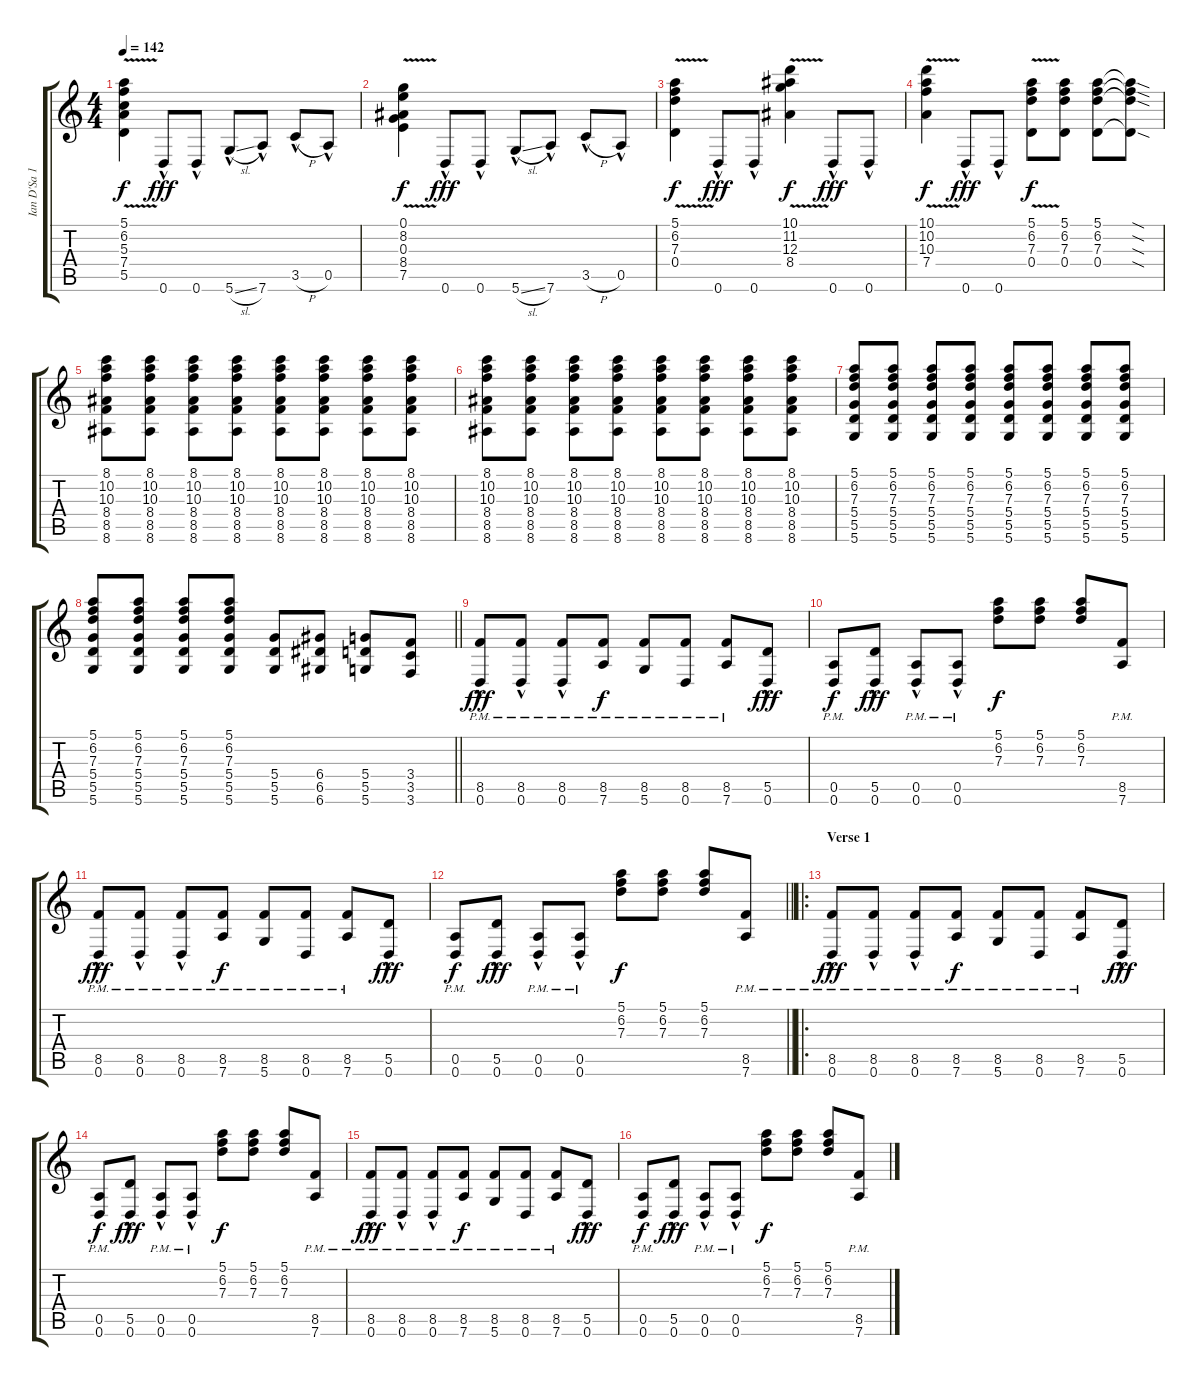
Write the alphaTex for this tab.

\track ("Ian D'Sa 1" "Ian D'Sa 1") {instrument distortionguitar}
\staff {score tabs}
\tuning (E4 B3 G3 D3 A2 D2) {hide}
\ts (4 4)
\section ("" "")
\tempo 142
\clef g2
\ks c
(5.1{v} 6.2{v} 5.3{v} 7.4{v} 5.5{v}).4{dy f} 0.6{hac}.8{dy fff} 0.6{hac}.8 5.6{sl hac}.8 7.6{hac}.8 3.5{h hac}.8 0.5{hac}.8 |
(0.1{v} 8.2{v} 0.3{v} 8.4{v} 7.5{v}).4{dy f} 0.6{hac}.8{dy fff} 0.6{hac}.8 5.6{sl hac}.8 7.6{hac}.8 3.5{h hac}.8 0.5{hac}.8 |
(5.1{v} 6.2{v} 7.3{v} 0.4).4{dy f} 0.6{hac}.8{dy fff} 0.6{hac}.8 (10.1{v} 11.2{v} 12.3{v} 8.4).4{dy f} 0.6{hac}.8{dy fff} 0.6{hac}.8 |
(10.1{v} 10.2{v} 10.3{v} 7.4).4{dy f} 0.6{hac}.8{dy fff} 0.6{hac}.8 (5.1{v} 6.2{v} 7.3{v} 0.4).8{dy f} (5.1 6.2 7.3 0.4).8 (5.1 6.2 7.3 0.4).8 (5.1{sod t} 6.2{sod t} 7.3{sod t} 0.4{sod t}).8 |
(8.1 10.2 10.3 8.4 8.5 8.6).8 (8.1 10.2 10.3 8.4 8.5 8.6).8 (8.1 10.2 10.3 8.4 8.5 8.6).8 (8.1 10.2 10.3 8.4 8.5 8.6).8 (8.1 10.2 10.3 8.4 8.5 8.6).8 (8.1 10.2 10.3 8.4 8.5 8.6).8 (8.1 10.2 10.3 8.4 8.5 8.6).8 (8.1 10.2 10.3 8.4 8.5 8.6).8 |
(8.1 10.2 10.3 8.4 8.5 8.6).8 (8.1 10.2 10.3 8.4 8.5 8.6).8 (8.1 10.2 10.3 8.4 8.5 8.6).8 (8.1 10.2 10.3 8.4 8.5 8.6).8 (8.1 10.2 10.3 8.4 8.5 8.6).8 (8.1 10.2 10.3 8.4 8.5 8.6).8 (8.1 10.2 10.3 8.4 8.5 8.6).8 (8.1 10.2 10.3 8.4 8.5 8.6).8 |
(5.1 6.2 7.3 5.4 5.5 5.6).8 (5.1 6.2 7.3 5.4 5.5 5.6).8 (5.1 6.2 7.3 5.4 5.5 5.6).8 (5.1 6.2 7.3 5.4 5.5 5.6).8 (5.1 6.2 7.3 5.4 5.5 5.6).8 (5.1 6.2 7.3 5.4 5.5 5.6).8 (5.1 6.2 7.3 5.4 5.5 5.6).8 (5.1 6.2 7.3 5.4 5.5 5.6).8 |
\barLineRight lightlight
(5.1 6.2 7.3 5.4 5.5 5.6).8 (5.1 6.2 7.3 5.4 5.5 5.6).8 (5.1 6.2 7.3 5.4 5.5 5.6).8 (5.1 6.2 7.3 5.4 5.5 5.6).8 (5.4 5.5 5.6).8 (6.4 6.5 6.6).8 (5.4 5.5 5.6).8 (3.4 3.5 3.6).8 |
\section ("" "")
(8.5{pm} 0.6{hac pm}).8{dy fff} (8.5{pm} 0.6{hac pm}).8 (8.5{pm} 0.6{hac pm}).8 (8.5{pm} 7.6{pm}).8{dy f} (8.5{pm} 5.6{pm}).8 (8.5{pm} 0.6{pm}).8 (8.5{pm} 7.6{pm}).8 (5.5 0.6{hac}).8{dy fff} |
(0.5{pm} 0.6{pm}).8{dy f} (5.5 0.6{hac}).8{dy fff} (0.5{pm} 0.6{hac pm}).8 (0.5{pm} 0.6{hac pm}).8 (5.1 6.2 7.3).8{dy f} (5.1 6.2 7.3).8 (5.1 6.2 7.3).8 (8.5{pm} 7.6{pm}).8 |
(8.5{pm} 0.6{hac pm}).8{dy fff} (8.5{pm} 0.6{hac pm}).8 (8.5{pm} 0.6{hac pm}).8 (8.5{pm} 7.6{pm}).8{dy f} (8.5{pm} 5.6{pm}).8 (8.5{pm} 0.6{pm}).8 (8.5{pm} 7.6{pm}).8 (5.5 0.6{hac}).8{dy fff} |
\barLineRight lightlight
(0.5{pm} 0.6{pm}).8{dy f} (5.5 0.6{hac}).8{dy fff} (0.5{pm} 0.6{hac pm}).8 (0.5{pm} 0.6{hac pm}).8 (5.1 6.2 7.3).8{dy f} (5.1 6.2 7.3).8 (5.1 6.2 7.3).8 (8.5{pm} 7.6{pm}).8 |
\ro
\section ("" "Verse 1")
(8.5{pm} 0.6{hac pm}).8{dy fff} (8.5{pm} 0.6{hac pm}).8 (8.5{pm} 0.6{hac pm}).8 (8.5{pm} 7.6{pm}).8{dy f} (8.5{pm} 5.6{pm}).8 (8.5{pm} 0.6{pm}).8 (8.5{pm} 7.6{pm}).8 (5.5 0.6{hac}).8{dy fff} |
(0.5{pm} 0.6{pm}).8{dy f} (5.5 0.6{hac}).8{dy fff} (0.5{pm} 0.6{hac pm}).8 (0.5{pm} 0.6{hac pm}).8 (5.1 6.2 7.3).8{dy f} (5.1 6.2 7.3).8 (5.1 6.2 7.3).8 (8.5{pm} 7.6{pm}).8 |
(8.5{pm} 0.6{hac pm}).8{dy fff} (8.5{pm} 0.6{hac pm}).8 (8.5{pm} 0.6{hac pm}).8 (8.5{pm} 7.6{pm}).8{dy f} (8.5{pm} 5.6{pm}).8 (8.5{pm} 0.6{pm}).8 (8.5{pm} 7.6{pm}).8 (5.5 0.6{hac}).8{dy fff} |
(0.5{pm} 0.6{pm}).8{dy f} (5.5 0.6{hac}).8{dy fff} (0.5{pm} 0.6{hac pm}).8 (0.5{pm} 0.6{hac pm}).8 (5.1 6.2 7.3).8{dy f} (5.1 6.2 7.3).8 (5.1 6.2 7.3).8 (8.5{pm} 7.6{pm}).8
